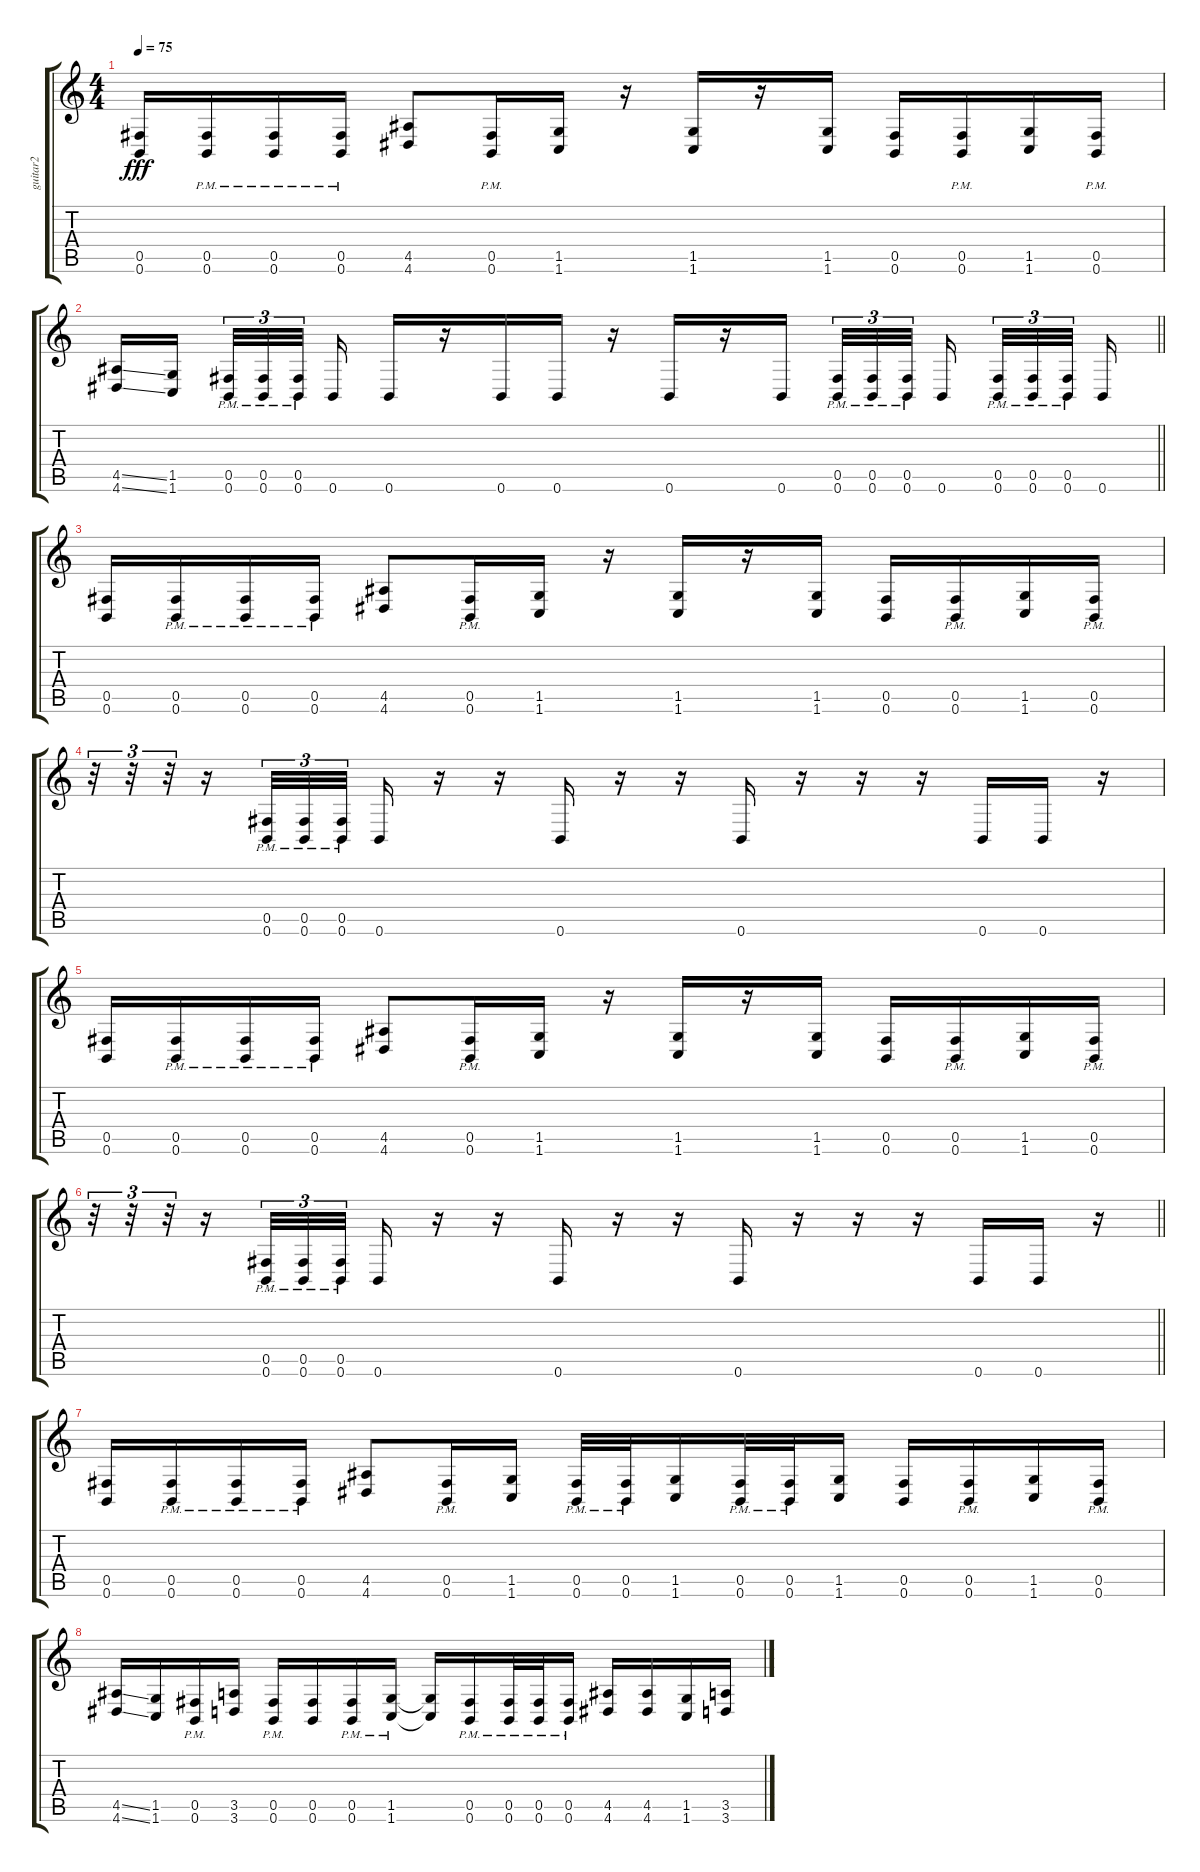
\track ("guitar2" "guitar2") {instrument distortionguitar}
\staff {score tabs}
\tuning (Db4 Ab3 E3 B2 Gb2 B1) {hide}
\ts (4 4)
\section ("" "")
\tempo 75
\clef g2
\ks c
(0.5 0.6).16{dy fff} (0.5{pm} 0.6{pm}).16 (0.5{pm} 0.6{pm}).16 (0.5{pm} 0.6{pm}).16 (4.5 4.6).8 (0.5{pm} 0.6{pm}).16 (1.5 1.6).16 r.16 (1.5 1.6).16 r.16 (1.5 1.6).16 (0.5 0.6).16 (0.5{pm} 0.6{pm}).16 (1.5 1.6).16 (0.5{pm} 0.6{pm}).16 |
\barLineRight lightlight
(4.5{ss} 4.6{ss}).16 (1.5 1.6).16{beam splitsecondary} (0.5{pm} 0.6{pm}).32{tu (3 2)} (0.5{pm} 0.6{pm}).32{tu (3 2)} (0.5{pm} 0.6{pm}).32{tu (3 2) beam splitsecondary} 0.6.16 0.6.16 r.16 0.6.16 0.6.16 r.16 0.6.16 r.16 0.6.16 (0.5{pm} 0.6{pm}).32{tu (3 2)} (0.5{pm} 0.6{pm}).32{tu (3 2)} (0.5{pm} 0.6{pm}).32{tu (3 2) beam splitsecondary} 0.6.16{beam splitsecondary} (0.5{pm} 0.6{pm}).32{tu (3 2)} (0.5{pm} 0.6{pm}).32{tu (3 2)} (0.5{pm} 0.6{pm}).32{tu (3 2) beam splitsecondary} 0.6.16 |
\section ("" "")
(0.5 0.6).16 (0.5{pm} 0.6{pm}).16 (0.5{pm} 0.6{pm}).16 (0.5{pm} 0.6{pm}).16 (4.5 4.6).8 (0.5{pm} 0.6{pm}).16 (1.5 1.6).16 r.16 (1.5 1.6).16 r.16 (1.5 1.6).16 (0.5 0.6).16 (0.5{pm} 0.6{pm}).16 (1.5 1.6).16 (0.5{pm} 0.6{pm}).16 |
r.32{tu (3 2)} r.32{tu (3 2)} r.32{tu (3 2)} r.16 (0.5{pm} 0.6{pm}).32{tu (3 2)} (0.5{pm} 0.6{pm}).32{tu (3 2)} (0.5{pm} 0.6{pm}).32{tu (3 2) beam splitsecondary} 0.6.16 r.16 r.16 0.6.16 r.16 r.16 0.6.16 r.16 r.16 r.16 0.6.16 0.6.16 r.16 |
(0.5 0.6).16 (0.5{pm} 0.6{pm}).16 (0.5{pm} 0.6{pm}).16 (0.5{pm} 0.6{pm}).16 (4.5 4.6).8 (0.5{pm} 0.6{pm}).16 (1.5 1.6).16 r.16 (1.5 1.6).16 r.16 (1.5 1.6).16 (0.5 0.6).16 (0.5{pm} 0.6{pm}).16 (1.5 1.6).16 (0.5{pm} 0.6{pm}).16 |
\barLineRight lightlight
r.32{tu (3 2)} r.32{tu (3 2)} r.32{tu (3 2)} r.16 (0.5{pm} 0.6{pm}).32{tu (3 2)} (0.5{pm} 0.6{pm}).32{tu (3 2)} (0.5{pm} 0.6{pm}).32{tu (3 2) beam splitsecondary} 0.6.16 r.16 r.16 0.6.16 r.16 r.16 0.6.16 r.16 r.16 r.16 0.6.16 0.6.16 r.16 |
\section ("" "")
(0.5 0.6).16 (0.5{pm} 0.6{pm}).16 (0.5{pm} 0.6{pm}).16 (0.5{pm} 0.6{pm}).16 (4.5 4.6).8 (0.5{pm} 0.6{pm}).16 (1.5 1.6).16 (0.5{pm} 0.6{pm}).32 (0.5{pm} 0.6{pm}).32 (1.5 1.6).16 (0.5{pm} 0.6{pm}).32 (0.5{pm} 0.6{pm}).32 (1.5 1.6).16 (0.5 0.6).16 (0.5{pm} 0.6{pm}).16 (1.5 1.6).16 (0.5{pm} 0.6{pm}).16 |
(4.5{ss} 4.6{ss}).16 (1.5 1.6).16 (0.5{pm} 0.6{pm}).16 (3.5 3.6).16 (0.5{pm} 0.6{pm}).16 (0.5 0.6).16 (0.5{pm} 0.6{pm}).16 (1.5{pm} 1.6{pm}).16 (1.5{t} 1.6{t}).16 (0.5{pm} 0.6{pm}).16 (0.5{pm} 0.6{pm}).32 (0.5{pm} 0.6{pm}).32 (0.5{pm} 0.6{pm}).16 (4.5 4.6).16 (4.5 4.6).16 (1.5 1.6).16 (3.5 3.6).16
